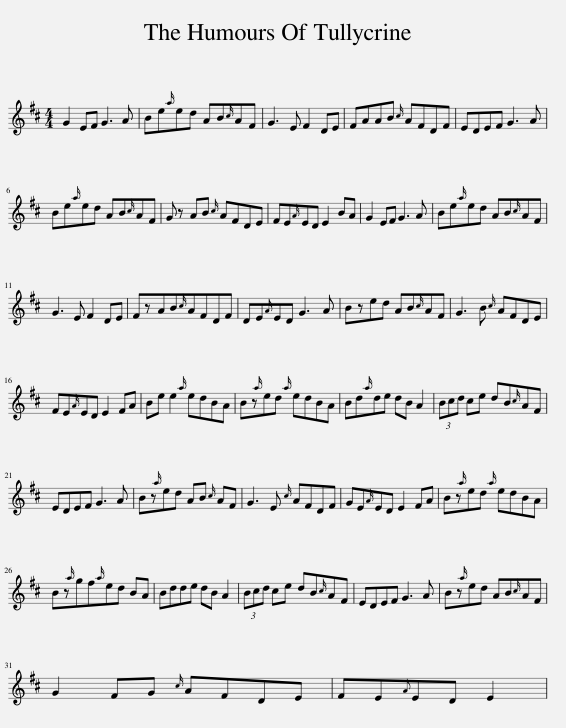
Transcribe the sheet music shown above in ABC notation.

X:1
L:1/8
M:4/4
I:linebreak $
K:D
V:1 treble
V:1
 G2 EF G3 A | Be{a}ed AB{c}AF | G3 E F2 DE | FAAB{c} AFDF | EDEF G3 A |$ %5
 Be{a}ed AB{c}AF | G z AB{c} AFDE | FE{A}ED E2 BA | G2 EF G3 A | Be{a}ed AB{c}AF |$ %10
 G3 E F2 DE | FzAB{c}AFDF | DE{A}ED G3 A | Bzed AB{c}AF | G3 B{c} AFDE |$ %15
 FE{A}ED E2 FA | Be e2{a} edBA | B z{a}ed{a} edBA | Bd{a}de dB A2 | (3Bcd ce dB{c}AF |$ %20
 EDEF G3 A | B z{a}ed AB{c} AF | G3 E{c} AFDF | GE{A}ED E2 FA | B z{a}ed{a} edBA |$ %25
 B z{a}gf{a}ed BA | Bdde dB A2 | (3Bcd ce dB{c}AF | EDEF G3 A | B z{a}ed AB{c}AF |$ %30
 G2 FG{c} AFDE | FE{A}ED E2 | %32
